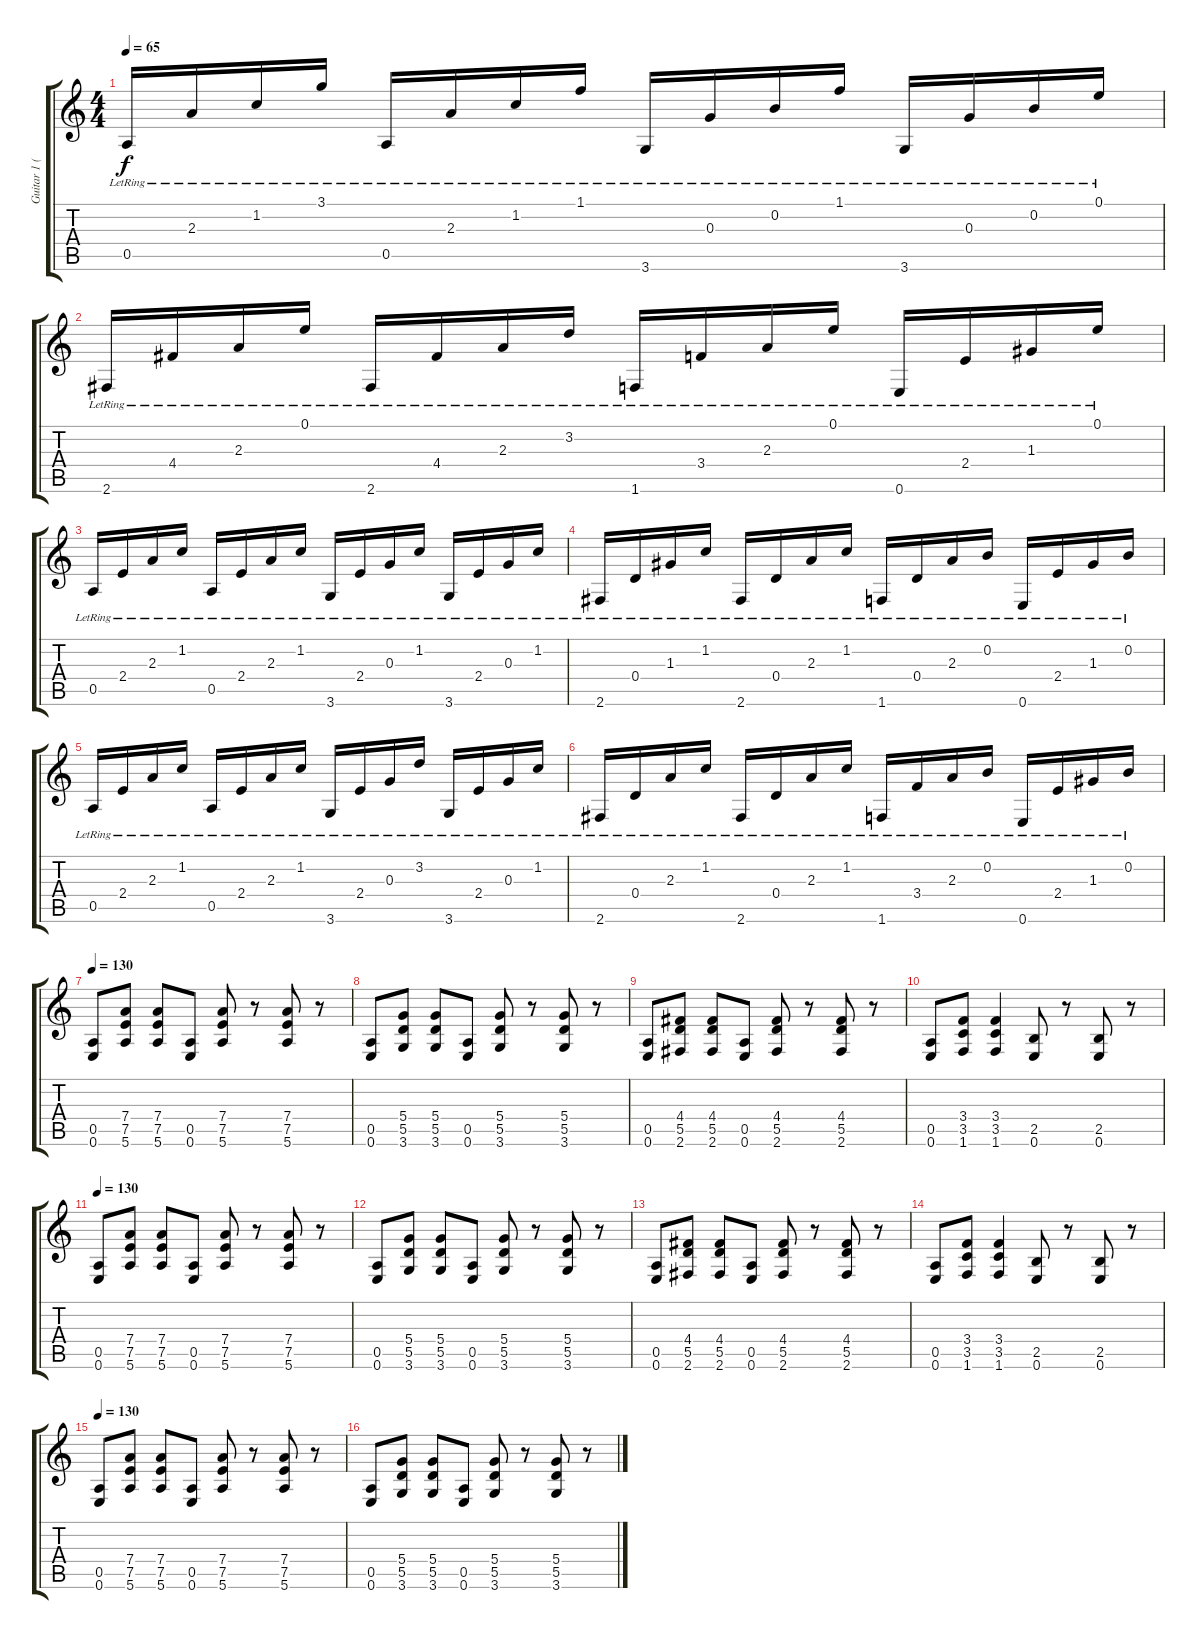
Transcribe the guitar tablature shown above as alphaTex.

\track ("Guitar 1 (Rhythm)" "Guitar 1 (") {instrument acousticguitarsteel}
\staff {score tabs}
\tuning (E4 B3 G3 D3 A2 E2) {hide}
\ts (4 4)
\tempo 65
\clef g2
\ks c
0.5{lr}.16{dy f} 2.3{lr}.16 1.2{lr}.16 3.1{lr}.16 0.5{lr}.16 2.3{lr}.16 1.2{lr}.16 1.1{lr}.16 3.6{lr}.16 0.3{lr}.16 0.2{lr}.16 1.1{lr}.16 3.6{lr}.16 0.3{lr}.16 0.2{lr}.16 0.1{lr}.16 |
2.6{lr}.16 4.4{lr}.16 2.3{lr}.16 0.1{lr}.16 2.6{lr}.16 4.4{lr}.16 2.3{lr}.16 3.2{lr}.16 1.6{lr}.16 3.4{lr}.16 2.3{lr}.16 0.1{lr}.16 0.6{lr}.16 2.4{lr}.16 1.3{lr}.16 0.1{lr}.16 |
0.5{lr}.16 2.4{lr}.16 2.3{lr}.16 1.2{lr}.16 0.5{lr}.16 2.4{lr}.16 2.3{lr}.16 1.2{lr}.16 3.6{lr}.16 2.4{lr}.16 0.3{lr}.16 1.2{lr}.16 3.6{lr}.16 2.4{lr}.16 0.3{lr}.16 1.2{lr}.16 |
2.6{lr}.16 0.4{lr}.16 1.3{lr}.16 1.2{lr}.16 2.6{lr}.16 0.4{lr}.16 2.3{lr}.16 1.2{lr}.16 1.6{lr}.16 0.4{lr}.16 2.3{lr}.16 0.2{lr}.16 0.6{lr}.16 2.4{lr}.16 1.3{lr}.16 0.2{lr}.16 |
0.5{lr}.16 2.4{lr}.16 2.3{lr}.16 1.2{lr}.16 0.5{lr}.16 2.4{lr}.16 2.3{lr}.16 1.2{lr}.16 3.6{lr}.16 2.4{lr}.16 0.3{lr}.16 3.2{lr}.16 3.6{lr}.16 2.4{lr}.16 0.3{lr}.16 1.2{lr}.16 |
2.6{lr}.16 0.4{lr}.16 2.3{lr}.16 1.2{lr}.16 2.6{lr}.16 0.4{lr}.16 2.3{lr}.16 1.2{lr}.16 1.6{lr}.16 3.4{lr}.16 2.3{lr}.16 0.2{lr}.16 0.6{lr}.16 2.4{lr}.16 1.3{lr}.16 0.2{lr}.16 |
\tempo 130
(0.5 0.6).8{instrument electricguitarclean} (7.4 7.5 5.6).8 (7.4 7.5 5.6).8 (0.5 0.6).8 (7.4 7.5 5.6).8 r.8 (7.4 7.5 5.6).8 r.8 |
(0.5 0.6).8 (5.4 5.5 3.6).8 (5.4 5.5 3.6).8 (0.5 0.6).8 (5.4 5.5 3.6).8 r.8 (5.4 5.5 3.6).8 r.8 |
(0.5 0.6).8 (4.4 5.5 2.6).8 (4.4 5.5 2.6).8 (0.5 0.6).8 (4.4 5.5 2.6).8 r.8 (4.4 5.5 2.6).8 r.8 |
(0.5 0.6).8 (3.4 3.5 1.6).8 (3.4 3.5 1.6).4 (2.5 0.6).8 r.8 (2.5 0.6).8 r.8 |
\tempo 130
(0.5 0.6).8{instrument electricguitarclean} (7.4 7.5 5.6).8 (7.4 7.5 5.6).8 (0.5 0.6).8 (7.4 7.5 5.6).8 r.8 (7.4 7.5 5.6).8 r.8 |
(0.5 0.6).8 (5.4 5.5 3.6).8 (5.4 5.5 3.6).8 (0.5 0.6).8 (5.4 5.5 3.6).8 r.8 (5.4 5.5 3.6).8 r.8 |
(0.5 0.6).8 (4.4 5.5 2.6).8 (4.4 5.5 2.6).8 (0.5 0.6).8 (4.4 5.5 2.6).8 r.8 (4.4 5.5 2.6).8 r.8 |
(0.5 0.6).8 (3.4 3.5 1.6).8 (3.4 3.5 1.6).4 (2.5 0.6).8 r.8 (2.5 0.6).8 r.8 |
\tempo 130
(0.5 0.6).8{instrument electricguitarclean} (7.4 7.5 5.6).8 (7.4 7.5 5.6).8 (0.5 0.6).8 (7.4 7.5 5.6).8 r.8 (7.4 7.5 5.6).8 r.8 |
(0.5 0.6).8 (5.4 5.5 3.6).8 (5.4 5.5 3.6).8 (0.5 0.6).8 (5.4 5.5 3.6).8 r.8 (5.4 5.5 3.6).8 r.8
